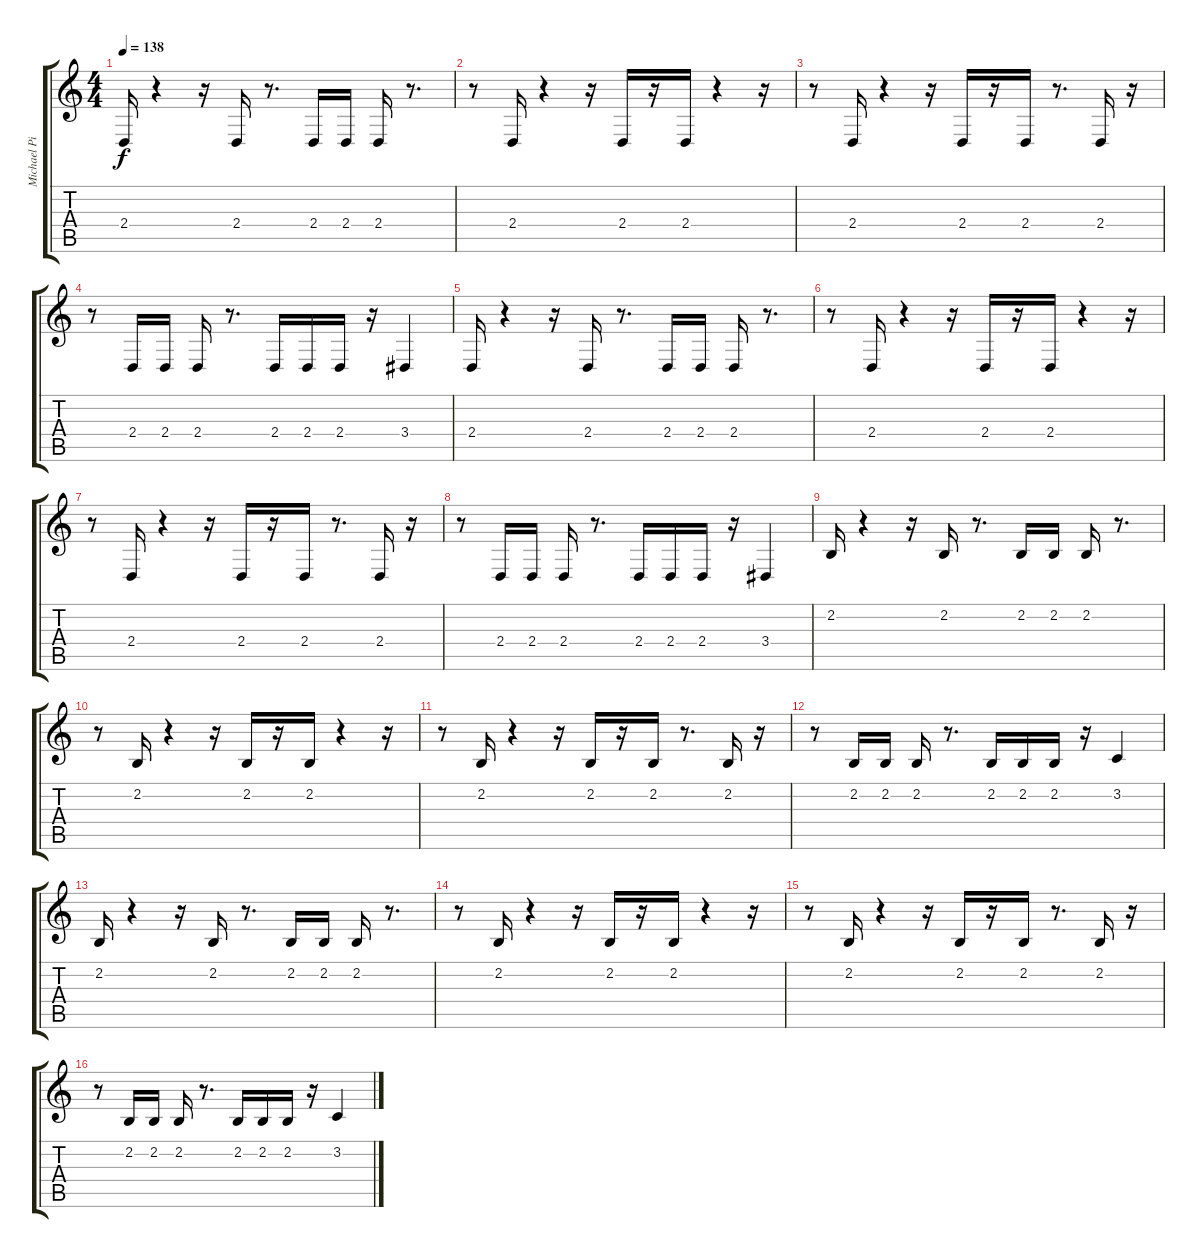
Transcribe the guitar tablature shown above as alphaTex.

\track ("Michael Pinnella" "Michael Pi") {instrument stringensemble1}
\staff {score tabs}
\tuning (D4 A3 F3 C3 G2 D2) {hide}
\ts (4 4)
\tempo 138
\clef g2
\ks c
2.4.16{dy f volume 16 instrument stringensemble1} r.4 r.16 2.4.16 r.8{d} 2.4.16 2.4.16 2.4.16 r.8{d} |
r.8 2.4.16 r.4 r.16 2.4.16 r.16 2.4.16 r.4 r.16 |
r.8 2.4.16 r.4 r.16 2.4.16 r.16 2.4.16 r.8{d} 2.4.16 r.16 |
r.8 2.4.16 2.4.16 2.4.16 r.8{d} 2.4.16 2.4.16 2.4.16 r.16 3.4.4 |
2.4.16 r.4 r.16 2.4.16 r.8{d} 2.4.16 2.4.16 2.4.16 r.8{d} |
r.8 2.4.16 r.4 r.16 2.4.16 r.16 2.4.16 r.4 r.16 |
r.8 2.4.16 r.4 r.16 2.4.16 r.16 2.4.16 r.8{d} 2.4.16 r.16 |
r.8 2.4.16 2.4.16 2.4.16 r.8{d} 2.4.16 2.4.16 2.4.16 r.16 3.4.4 |
2.2.16{volume 16} r.4 r.16 2.2.16 r.8{d} 2.2.16 2.2.16 2.2.16 r.8{d} |
r.8 2.2.16 r.4 r.16 2.2.16 r.16 2.2.16 r.4 r.16 |
r.8 2.2.16 r.4 r.16 2.2.16 r.16 2.2.16 r.8{d} 2.2.16 r.16 |
r.8 2.2.16 2.2.16 2.2.16 r.8{d} 2.2.16 2.2.16 2.2.16 r.16 3.2.4 |
2.2.16 r.4 r.16 2.2.16 r.8{d} 2.2.16 2.2.16 2.2.16 r.8{d} |
r.8 2.2.16 r.4 r.16 2.2.16 r.16 2.2.16 r.4 r.16 |
r.8 2.2.16 r.4 r.16 2.2.16 r.16 2.2.16 r.8{d} 2.2.16 r.16 |
r.8 2.2.16 2.2.16 2.2.16 r.8{d} 2.2.16 2.2.16 2.2.16 r.16 3.2.4
